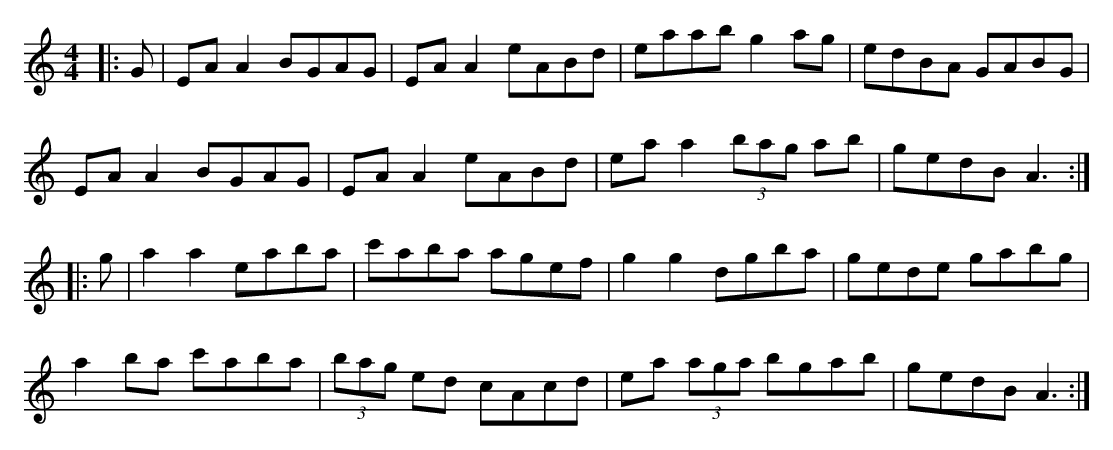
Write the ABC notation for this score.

X:1
M:4/4
K:Amin
|:G|EA A2 BGAG|EA A2 eABd|eaab g2 ag|edBA GABG|
EA A2 BGAG|EA A2 eABd|ea a2 (3bag ab|gedB A3:|
|:g|a2 a2 eaba|c'aba agef|g2 g2 dgba|gede gabg|
a2 ba c'aba|(3bag ed cAcd|ea (3aga bgab|gedB A3:|
